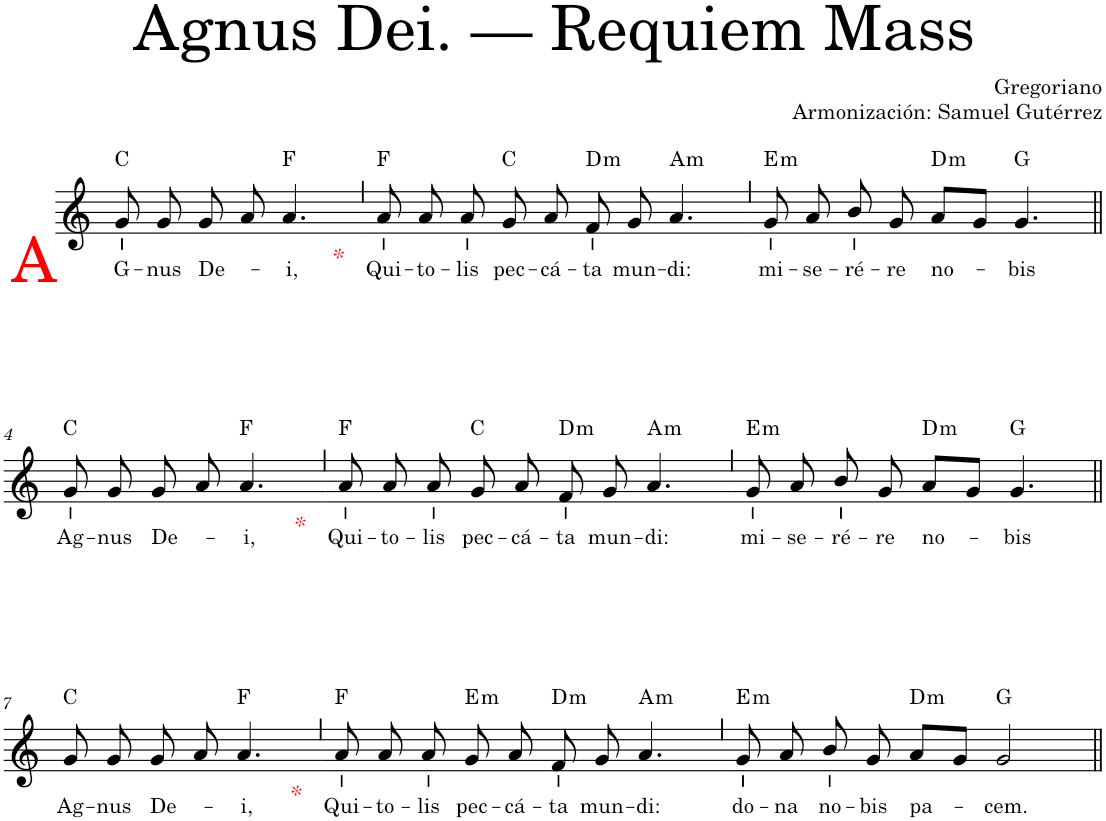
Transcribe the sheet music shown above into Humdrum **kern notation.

**kern	**text	**harte
*part1	*part1	*part1
*staff1	*staff1	*
*I"Mujeres	*	*
*clefG2	*	*
*k[]	*	*
*M4/4	*	*
=1	=1	=1
!LO:TX:b:color=#FF0000:t=A	!	!
!	!LO:LY:b	!
8g/	G-	C:maj
!	!LO:LY:b	!
8g/	-nus	.
!	!LO:LY:b	!
8g/	De-	.
8a/	.	.
!	!LO:LY:b	!
4.a/	-i,	F:maj
=2`	=2`	=2`
!LO:TX:b:i:color=#FF0000:t=*	!	!
!	!LO:LY:b	!
8a/	Qui-	F:maj
!	!LO:LY:b	!
8a/	-to-	.
!	!LO:LY:b	!
8a/	-lis	.
!	!LO:LY:b	!
8g/	pec-	C:maj
!	!LO:LY:b	!
8a/	-cá-	.
!	!LO:LY:b	!LO:H:kt=m
8f/	-ta	D:min
!	!LO:LY:b	!
8g/	mun-	.
!	!LO:LY:b	!LO:H:kt=m
[8a/	-di:	A:min
=3`	=3`	=3`
!	!LO:LY:b	!LO:H:kt=m
8g/	mi-	E:min
4a/]	.	.
!	!LO:LY:b	!
8a/	-se-	.
!	!LO:LY:b	!LO:H:kt=m
8b/	-ré-	D:min
!	!LO:LY:b	!
8g/	-re	.
!	!LO:LY:b	!
8a/L	no-	G:maj
8g/J	.	.
!	!LO:LY:b	!
[4g/	-bis	.
!!LO:LB:g=z
=4||	=4||	=4||
!	!LO:LY:b	!
8g/	Ag-	C:maj
8g/]	.	.
!	!LO:LY:b	!
8g/	-nus	.
!	!LO:LY:b	!
8g/	De-	.
8a/	.	F:maj
!	!LO:LY:b	!
4.a/	-i,	.
=5`	=5`	=5`
!LO:TX:b:i:color=#FF0000:t=*	!	!
!	!LO:LY:b	!
8a/	Qui-	F:maj
!	!LO:LY:b	!
8a/	-to-	.
!	!LO:LY:b	!
8a/	-lis	.
!	!LO:LY:b	!
8g/	pec-	C:maj
!	!LO:LY:b	!
8a/	-cá-	.
!	!LO:LY:b	!LO:H:kt=m
8f/	-ta	D:min
!	!LO:LY:b	!
8g/	mun-	.
!	!LO:LY:b	!LO:H:kt=m
[8a/	-di:	A:min
=6`	=6`	=6`
!	!LO:LY:b	!LO:H:kt=m
8g/	mi-	E:min
4a/]	.	.
!	!LO:LY:b	!
8a/	-se-	.
!	!LO:LY:b	!LO:H:kt=m
8b/	-ré-	D:min
!	!LO:LY:b	!
8g/	-re	.
!	!LO:LY:b	!
8a/L	no-	G:maj
8g/J	.	.
!	!LO:LY:b	!
[4g/	-bis	.
!!LO:LB:g=z
=7||	=7||	=7||
!	!LO:LY:b	!
8g/	Ag-	C:maj
8g/]	.	.
!	!LO:LY:b	!
8g/	-nus	.
!	!LO:LY:b	!
8g/	De-	.
8a/	.	F:maj
!	!LO:LY:b	!
4.a/	-i,	.
=8`	=8`	=8`
!LO:TX:b:i:color=#FF0000:t=*	!	!
!	!LO:LY:b	!
8a/	Qui-	F:maj
!	!LO:LY:b	!
8a/	-to-	.
!	!LO:LY:b	!
8a/	-lis	.
!	!LO:LY:b	!LO:H:kt=m
8g/	pec-	E:min
!	!LO:LY:b	!
8a/	-cá-	.
!	!LO:LY:b	!LO:H:kt=m
8f/	-ta	D:min
!	!LO:LY:b	!
8g/	mun-	.
!	!LO:LY:b	!LO:H:kt=m
[8a/	-di:	A:min
=9`	=9`	=9`
!	!LO:LY:b	!LO:H:kt=m
8g/	do-	E:min
4a/]	.	.
!	!LO:LY:b	!
8a/	-na	.
!	!LO:LY:b	!LO:H:kt=m
8b/	no-	D:min
!	!LO:LY:b	!
8g/	-bis	.
!	!LO:LY:b	!
8a/L	pa-	G:maj
8g/J	.	.
!	!LO:LY:b	!
[4g/	-cem.	.
=10||	=10||	=10||
4g/]	.	.
=	=	=
*-	*-	*-
